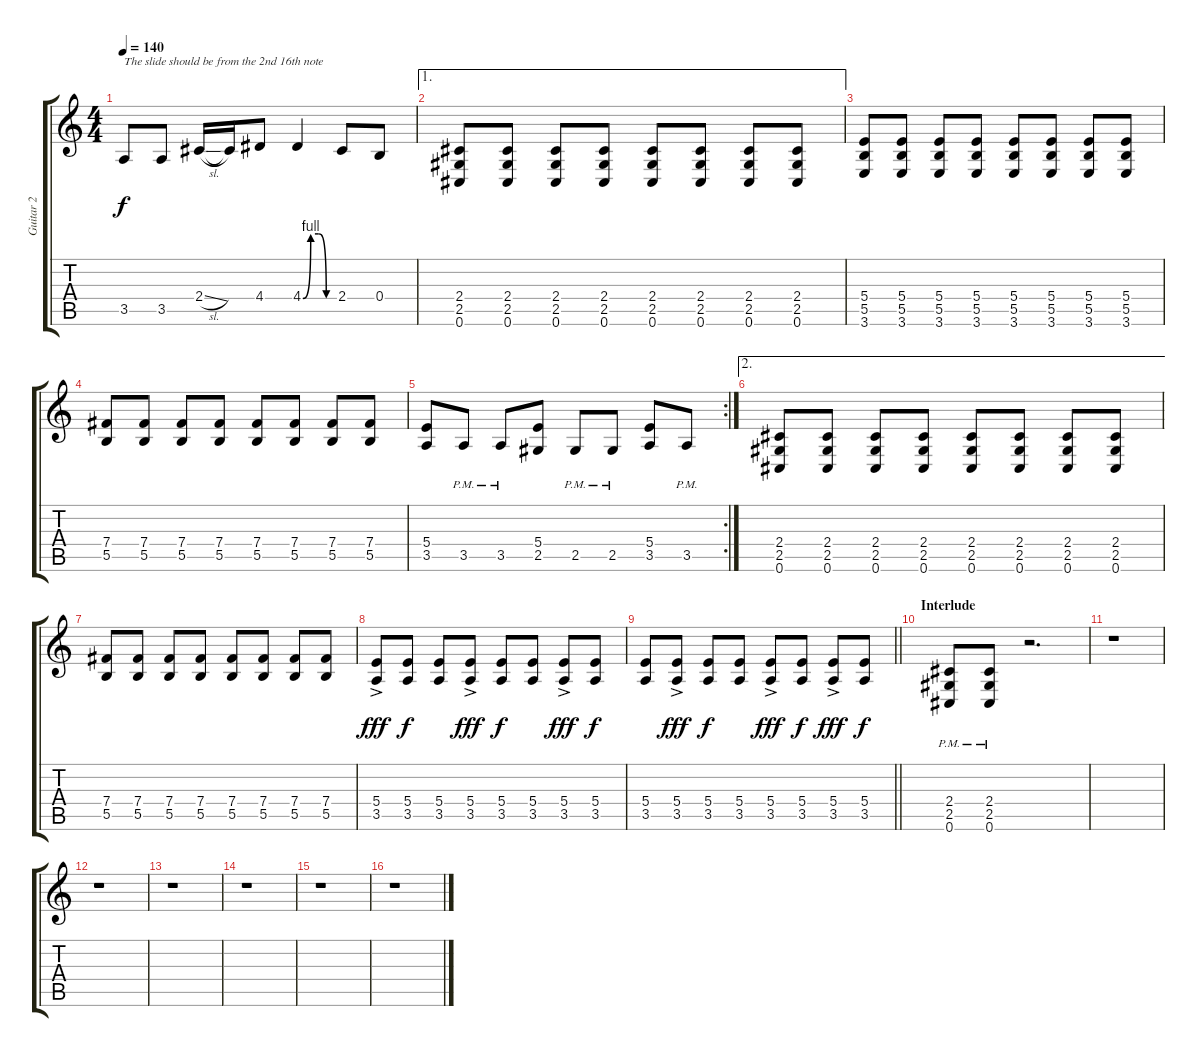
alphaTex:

\track ("Guitar 2" "Guitar 2") {instrument overdrivenguitar}
\staff {score tabs}
\tuning (Db4 Ab3 E3 B2 Gb2 Db2) {hide}
\ts (4 4)
\tempo 140
\clef g2
\ks c
3.5.8{txt "The slide should be from the 2nd 16th note" dy f} 3.5.8 2.4{sl}.16 2.4{t}.16 4.4.8 4.4{be (custom 0 0 15 4 30 4 45 0 60 0)}.4 2.4.8 0.4.8 |
\ae 1
(2.4 2.5 0.6).8 (2.4 2.5 0.6).8 (2.4 2.5 0.6).8 (2.4 2.5 0.6).8 (2.4 2.5 0.6).8 (2.4 2.5 0.6).8 (2.4 2.5 0.6).8 (2.4 2.5 0.6).8 |
(5.4 5.5 3.6).8 (5.4 5.5 3.6).8 (5.4 5.5 3.6).8 (5.4 5.5 3.6).8 (5.4 5.5 3.6).8 (5.4 5.5 3.6).8 (5.4 5.5 3.6).8 (5.4 5.5 3.6).8 |
(7.4 5.5).8 (7.4 5.5).8 (7.4 5.5).8 (7.4 5.5).8 (7.4 5.5).8 (7.4 5.5).8 (7.4 5.5).8 (7.4 5.5).8 |
\rc 2
(5.4 3.5).8 3.5{pm}.8 3.5{pm}.8 (5.4 2.5).8 2.5{pm}.8 2.5{pm}.8 (5.4 3.5).8 3.5{pm}.8 |
\ae 2
(2.4 2.5 0.6).8 (2.4 2.5 0.6).8 (2.4 2.5 0.6).8 (2.4 2.5 0.6).8 (2.4 2.5 0.6).8 (2.4 2.5 0.6).8 (2.4 2.5 0.6).8 (2.4 2.5 0.6).8 |
(7.4 5.5).8 (7.4 5.5).8 (7.4 5.5).8 (7.4 5.5).8 (7.4 5.5).8 (7.4 5.5).8 (7.4 5.5).8 (7.4 5.5).8 |
(5.4{ac} 3.5{ac}).8{dy fff} (5.4 3.5).8{dy f} (5.4 3.5).8 (5.4{ac} 3.5{ac}).8{dy fff} (5.4 3.5).8{dy f} (5.4 3.5).8 (5.4{ac} 3.5{ac}).8{dy fff} (5.4 3.5).8{dy f} |
\barLineRight lightlight
(5.4 3.5).8 (5.4{ac} 3.5{ac}).8{dy fff} (5.4 3.5).8{dy f} (5.4 3.5).8 (5.4{ac} 3.5{ac}).8{dy fff} (5.4 3.5).8{dy f} (5.4{ac} 3.5{ac}).8{dy fff} (5.4 3.5).8{dy f} |
\section ("" "Interlude")
(2.4{pm} 2.5{pm} 0.6{pm}).8 (2.4{pm} 2.5{pm} 0.6{pm}).8 r.2{d} |
r.1 |
r.1 |
r.1 |
r.1 |
r.1 |
r.1
